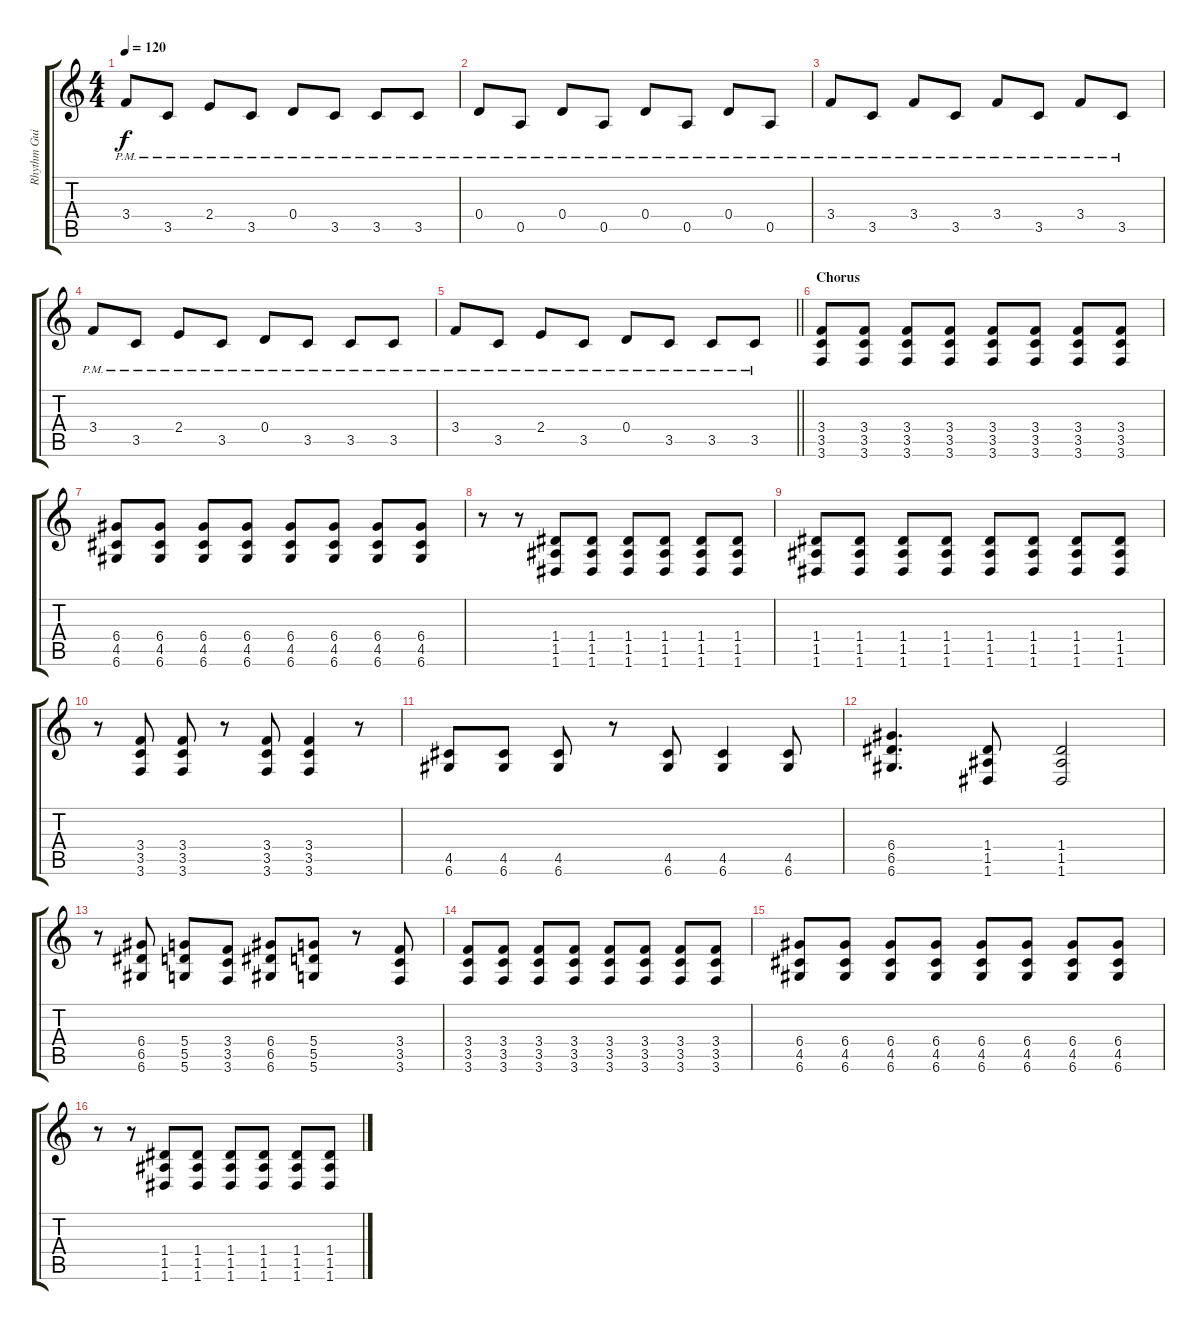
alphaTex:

\track ("Rhythm Guitar" "Rhythm Gui") {instrument distortionguitar}
\staff {score tabs}
\tuning (E4 B3 G3 D3 A2 D2) {hide}
\ts (4 4)
\tempo 120
\clef g2
\ks c
3.4{pm}.8{dy f} 3.5{pm}.8 2.4{pm}.8 3.5{pm}.8 0.4{pm}.8 3.5{pm}.8 3.5{pm}.8 3.5{pm}.8 |
0.4{pm}.8 0.5{pm}.8 0.4{pm}.8 0.5{pm}.8 0.4{pm}.8 0.5{pm}.8 0.4{pm}.8 0.5{pm}.8 |
3.4{pm}.8 3.5{pm}.8 3.4{pm}.8 3.5{pm}.8 3.4{pm}.8 3.5{pm}.8 3.4{pm}.8 3.5{pm}.8 |
3.4{pm}.8 3.5{pm}.8 2.4{pm}.8 3.5{pm}.8 0.4{pm}.8 3.5{pm}.8 3.5{pm}.8 3.5{pm}.8 |
\barLineRight lightlight
3.4{pm}.8 3.5{pm}.8 2.4{pm}.8 3.5{pm}.8 0.4{pm}.8 3.5{pm}.8 3.5{pm}.8 3.5{pm}.8 |
\section ("" "Chorus")
(3.4 3.5 3.6).8 (3.4 3.5 3.6).8 (3.4 3.5 3.6).8 (3.4 3.5 3.6).8 (3.4 3.5 3.6).8 (3.4 3.5 3.6).8 (3.4 3.5 3.6).8 (3.4 3.5 3.6).8 |
(6.4 4.5 6.6).8 (6.4 4.5 6.6).8 (6.4 4.5 6.6).8 (6.4 4.5 6.6).8 (6.4 4.5 6.6).8 (6.4 4.5 6.6).8 (6.4 4.5 6.6).8 (6.4 4.5 6.6).8 |
r.8 r.8 (1.4 1.5 1.6).8 (1.4 1.5 1.6).8 (1.4 1.5 1.6).8 (1.4 1.5 1.6).8 (1.4 1.5 1.6).8 (1.4 1.5 1.6).8 |
(1.4 1.5 1.6).8 (1.4 1.5 1.6).8 (1.4 1.5 1.6).8 (1.4 1.5 1.6).8 (1.4 1.5 1.6).8 (1.4 1.5 1.6).8 (1.4 1.5 1.6).8 (1.4 1.5 1.6).8 |
r.8 (3.4 3.5 3.6).8 (3.4 3.5 3.6).8 r.8 (3.4 3.5 3.6).8 (3.4 3.5 3.6).4 r.8 |
(4.5 6.6).8 (4.5 6.6).8 (4.5 6.6).8 r.8 (4.5 6.6).8 (4.5 6.6).4 (4.5 6.6).8 |
(6.4 6.5 6.6).4{d} (1.4 1.5 1.6).8 (1.4 1.5 1.6).2 |
r.8 (6.4 6.5 6.6).8 (5.4 5.5 5.6).8 (3.4 3.5 3.6).8 (6.4 6.5 6.6).8 (5.4 5.5 5.6).8 r.8 (3.4 3.5 3.6).8 |
(3.4 3.5 3.6).8 (3.4 3.5 3.6).8 (3.4 3.5 3.6).8 (3.4 3.5 3.6).8 (3.4 3.5 3.6).8 (3.4 3.5 3.6).8 (3.4 3.5 3.6).8 (3.4 3.5 3.6).8 |
(6.4 4.5 6.6).8 (6.4 4.5 6.6).8 (6.4 4.5 6.6).8 (6.4 4.5 6.6).8 (6.4 4.5 6.6).8 (6.4 4.5 6.6).8 (6.4 4.5 6.6).8 (6.4 4.5 6.6).8 |
r.8 r.8 (1.4 1.5 1.6).8 (1.4 1.5 1.6).8 (1.4 1.5 1.6).8 (1.4 1.5 1.6).8 (1.4 1.5 1.6).8 (1.4 1.5 1.6).8
